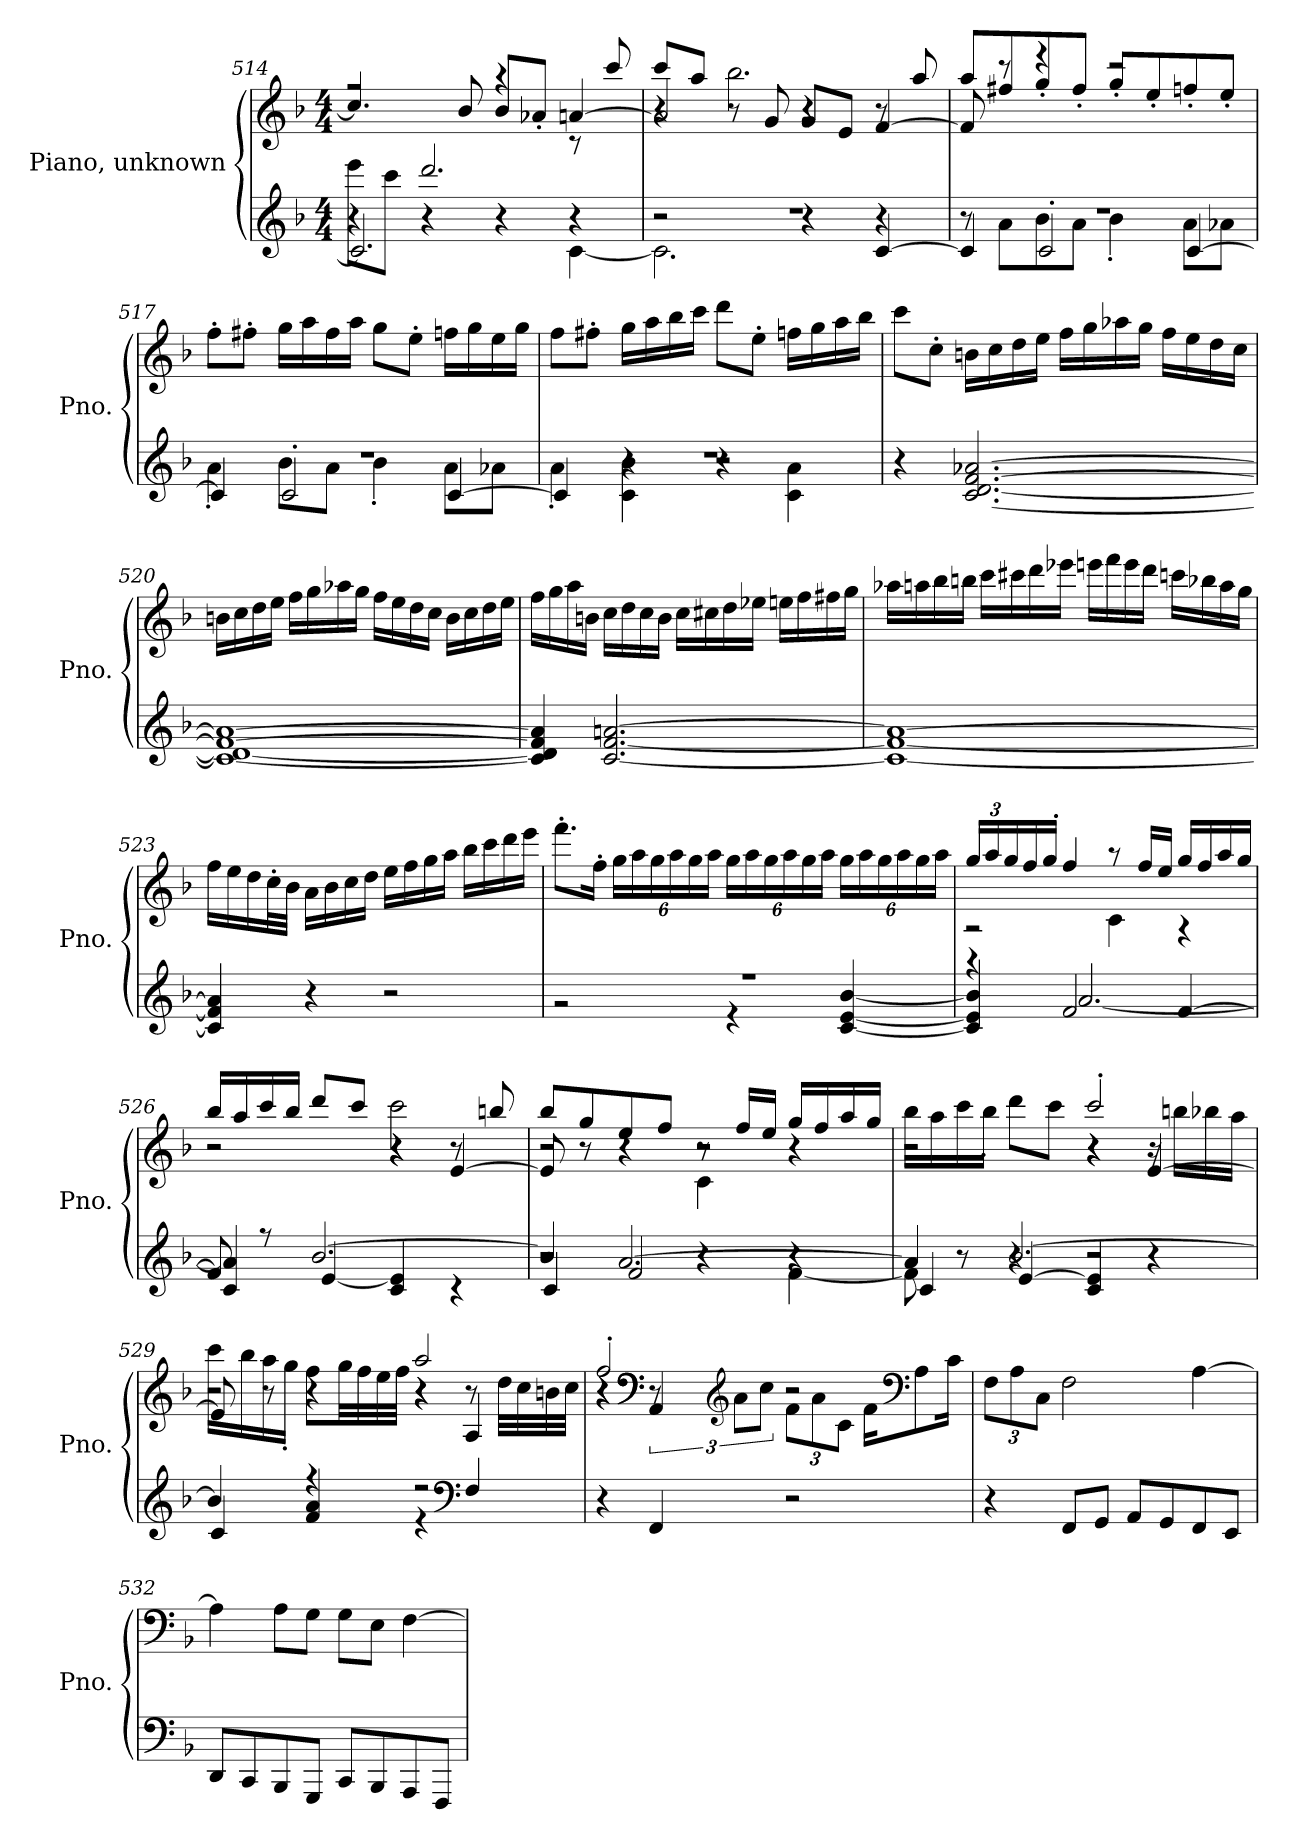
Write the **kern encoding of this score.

**kern	**kern
*part1	*part1
*staff2	*staff1
*I"Piano, unknown	*
*I'Pno.	*
*clefG2	*clefG2
*k[b-]	*k[b-]
*M4/4	*M4/4
=514	=514
*^	*^
*	*^	*	*
4r	8eee\L	2.c/]	2r	4.cc/]
.	8ccc\J	.	.	.
2.ddd/	4r	.	.	.
.	.	.	.	8b-/
.	4r	.	4r	8b-/L
.	.	.	.	8a-X'/J
.	[4c\	4r	[4an/	8r
.	.	.	.	8ccc/
=515	=515	=515	=515	=515
*	*	*	*	*^
1r	2.c\]	2r	2a/]	4r	8ccc/L
.	.	.	.	.	8aa/J
.	.	.	.	2.bb-\	8r
.	.	.	.	.	8g/
.	.	4r	4r	.	8g/L
.	.	.	.	.	8e/J
.	4r	[4c/	[4f/	.	8r
.	.	.	.	.	8aa/
*	*	*	*	*v	*v
!!LO:LB:g=z
=516	=516	=516	=516	=516
1r	8r	4c/]	8f/]	8aa/L
.	8a\L	.	8r	8ff#X/
.	8b-\	2c'/	4r	8gg'/
.	8a\J	.	.	8ff#'/J
.	4b-'\	.	2r	8gg'/L
.	.	.	.	8ee'/
.	8a\L	[4c/	.	8ffn'/
.	8a-X\J	.	.	8ee'/J
*	*	*	*v	*v
=517	=517	=517	=517
1r	4a'\	4c/]	8ff'\L
.	.	.	8ff#X'\J
.	8b-\L	2c'/	16gg\LL
.	.	.	16aa\
.	8a\J	.	16ff#\
.	.	.	16aa\JJ
.	4b-'\	.	8gg\L
.	.	.	8ee'\J
.	8a\L	[4c/	16ffn\LL
.	.	.	16gg\
.	8a-X\J	.	16ee\
.	.	.	16gg\JJ
=518	=518	=518	=518
1r	4a'\	4c/]	8ff\L
.	.	.	8ff#X'\J
.	4c\ 4b-\	4r	16gg\LL
.	.	.	16aa\
.	.	.	16bb-\
.	.	.	16ccc\JJ
.	4r	2r	8ddd\L
.	.	.	8ee'\J
.	4c\ 4a\	.	16ffn\LL
.	.	.	16gg\
.	.	.	16aa\
.	.	.	16bb-\JJ
*v	*v	*v	*
!!LO:PB:g=z
=519	=519
4r	8ccc\L
.	8cc'\J
[2.c/ [2.d/ [2.f/ [2.a-X/	16bn\LL
.	16cc\
.	16dd\
.	16ee\JJ
.	16ff\LL
.	16gg\
.	16aa-X\
.	16gg\JJ
.	16ff\LL
.	16ee\
.	16dd\
.	16cc\JJ
=520	=520
1c_ 1d_ 1f_ 1a-_	16bn\LL
.	16cc\
.	16dd\
.	16ee\JJ
.	16ff\LL
.	16gg\
.	16aa-X\
.	16gg\JJ
.	16ff\LL
.	16ee\
.	16dd\
.	16cc\JJ
.	16b\LL
.	16cc\
.	16dd\
.	16ee\JJ
!!LO:LB:g=z
=521	=521
4c/] 4d/] 4f/] 4a-/]	16ff\LL
.	16gg\
.	16aa\
.	16bn\JJ
[2.c/ [2.f/ [2.an/	16cc\LL
.	16dd\
.	16cc\
.	16b\JJ
.	16cc\LL
.	16cc#X\
.	16dd\
.	16ee-X\JJ
.	16een\LL
.	16ff\
.	16ff#X\
.	16gg\JJ
=522	=522
1c_ 1f_ 1a_	16aa-X\LL
.	16aan\
.	16bb-\
.	16bbn\JJ
.	16ccc\LL
.	16ccc#X\
.	16ddd\
.	16eee-X\JJ
.	16eeen\LL
.	16fff\
.	16eee\
.	16ddd\JJ
.	16cccn\LL
.	16bb-X\
.	16aa\
.	16gg\JJ
!!LO:LB:g=z
=523	=523
4c/] 4f/] 4a/]	16ff\LL
.	16ee\
.	16dd\
.	32cc'\L
.	32b-\JJJ
4r	16a\LL
.	16b-\
.	16cc\
.	16dd\JJ
2r	16ee\LL
.	16ff\
.	16gg\
.	16aa\JJ
.	16bb-\LL
.	16ccc\
.	16ddd\
.	16eee\JJ
=524	=524
*^	*
1r	2r	8.fff'\L
.	.	16ff'\Jk
*	*	*Xbrackettup
.	.	24gg\LL
.	.	24aa\
.	.	24gg\
.	.	24aa\
.	.	24gg\
.	.	24aa\JJ
.	4r	24gg\LL
.	.	24aa\
.	.	24gg\
.	.	24aa\
.	.	24gg\
.	.	24aa\JJ
.	[4c/ [4e/ [4b-/	24gg\LL
.	.	24aa\
.	.	24gg\
.	.	24aa\
.	.	24gg\
.	.	24aa\JJ
!!LO:LB:g=z
=525	=525	=525
*	*	*^
4r	4c/] 4e/] 4b-/]	24gg/LL	2r
.	.	24aa/	.
.	.	24gg/	.
.	.	16ff/	.
.	.	16gg'/JJ	.
2f/	[2.a/	4ff/	.
.	.	8r	4c\
.	.	16ff/LL	.
.	.	16ee/JJ	.
[4f/	.	16gg/LL	4r
.	.	16ff/	.
.	.	16aa/	.
.	.	16gg/JJ	.
=526	=526	=526	=526
*	*	*	*^
8f/]	4c/ 4a/]	16bb-/LL	2r	2r
.	.	16aa/	.	.
8r	.	16ccc/	.	.
.	.	16bb-/JJ	.	.
[2.b-/	[4e/	8ddd/L	.	.
.	.	8ccc/J	.	.
.	4c/ 4e/]	4r	2ccc\	4r
.	4r	8r	.	[4e/
.	.	8bbn/	.	.
=527	=527	=527	=527	=527
*	*^	*	*	*
4b-/]	2r	4c/	8bb-/L	2r	8e/]
.	.	.	8gg/	.	8r
[2.a/	.	2f/	8ee/	.	4r
.	.	.	8ff/J	.	.
.	4r	.	8r	4c\	2r
.	.	.	16ff/LL	.	.
.	.	.	16ee/JJ	.	.
.	[4f\	4r	16gg/LL	4r	.
.	.	.	16ff/	.	.
.	.	.	16aa/	.	.
.	.	.	16gg/JJ	.	.
!!LO:LB:g=z	!!	!!
=528	=528	=528	=528	=528	=528
4a/]	8f\]	4c/	2r	16bb-\LL	2r
.	.	.	.	16aa\	.
.	8r	.	.	16ccc\	.
.	.	.	.	16bb-'\JJ	.
[2.b-/	4r	[4e/	.	8ddd\L	.
.	.	.	.	8ccc\J	.
.	2r	4c/ 4e/]	2ccc'/	4r	4r
.	.	4r	.	16r	[4e/
.	.	.	.	16bbn\LL	.
.	.	.	.	16bb-X\	.
.	.	.	.	16aa\JJ	.
*	*v	*v	*	*	*
=529	=529	=529	=529	=529
4b-/]	4c/	2r	16ccc\LL	8e/]
.	.	.	16bb-\	.
.	.	.	16aa\	8r
.	.	.	16gg'\JJ	.
4r	4f/ 4a/	.	8ff\L	4r
.	.	.	32gg\LL	.
.	.	.	32ff\	.
.	.	.	32ee\	.
.	.	.	32ff\JJJ	.
2r	4r	2aa/	4r	4r
*clefF4	*	*	*	*
.	4F/	.	8r	4A/
.	.	.	32dd\LLL	.
.	.	.	32cc\	.
.	.	.	32bn\	.
.	.	.	32cc\JJJ	.
*v	*v	*	*	*
!!LO:LB:g=z	!!	!!
=530	=530	=530	=530
4r	2ff'/	4r	4r
*	*clefF4	*	*
*	*	*brackettup	*
4FF/	.	12r	4AA/
*	*clefG2	*	*
.	.	12a\L	.
.	.	12cc\J	.
*	*	*Xbrackettup	*
2r	2r	12f\L	2r
.	.	12a\	.
.	.	12c\J	.
.	.	16f\KL	.
*	*clefF4	*	*
.	.	8A\	.
.	.	16c\Jk	.
*	*v	*v	*v
=531	=531
4r	12F\L
.	12A\
.	12C\J
8FF/L	2F\
8GG/J	.
8AA/L	.
8GG/	.
8FF/	[4A\
8EE/J	.
=532	=532
8DD/L	4A\]
8CC/	.
8BBB-/	8A\L
8GGG/J	8G\J
8CC/L	8G\L
8BBB-/	8E\J
8AAA/	[4F\
8FFF/J	.
=	=
*-	*-
